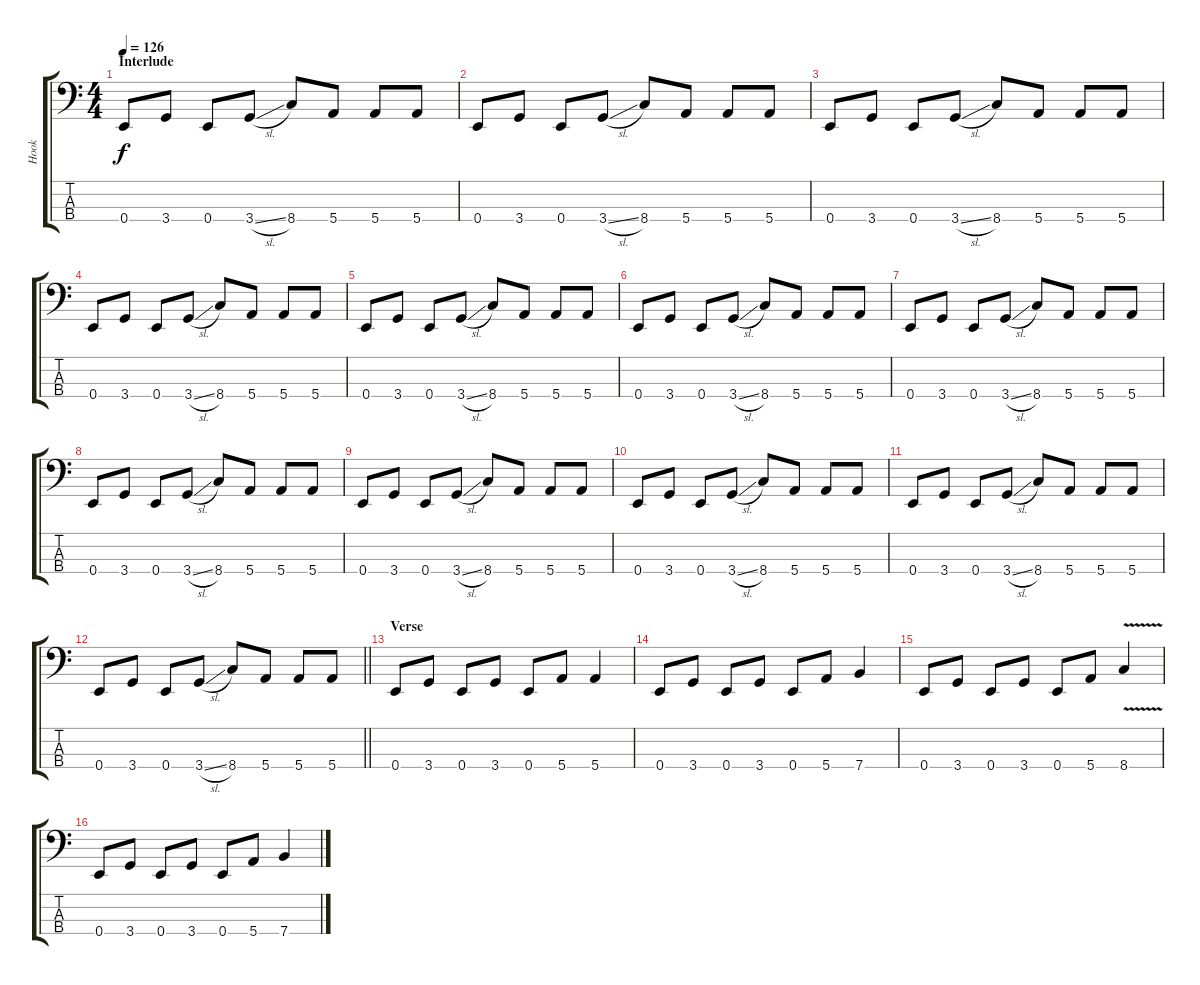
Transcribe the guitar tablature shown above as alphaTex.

\track ("Hook" "Hook") {instrument electricbasspick}
\staff {score tabs}
\tuning (G2 D2 A1 E1) {hide}
\ts (4 4)
\section ("" "Interlude")
\tempo 126
\clef f4
\ks c
0.4.8{dy f} 3.4.8 0.4.8 3.4{sl}.8 8.4.8 5.4.8 5.4.8 5.4.8 |
0.4.8 3.4.8 0.4.8 3.4{sl}.8 8.4.8 5.4.8 5.4.8 5.4.8 |
0.4.8 3.4.8 0.4.8 3.4{sl}.8 8.4.8 5.4.8 5.4.8 5.4.8 |
0.4.8 3.4.8 0.4.8 3.4{sl}.8 8.4.8 5.4.8 5.4.8 5.4.8 |
0.4.8 3.4.8 0.4.8 3.4{sl}.8 8.4.8 5.4.8 5.4.8 5.4.8 |
0.4.8 3.4.8 0.4.8 3.4{sl}.8 8.4.8 5.4.8 5.4.8 5.4.8 |
0.4.8 3.4.8 0.4.8 3.4{sl}.8 8.4.8 5.4.8 5.4.8 5.4.8 |
0.4.8 3.4.8 0.4.8 3.4{sl}.8 8.4.8 5.4.8 5.4.8 5.4.8 |
0.4.8 3.4.8 0.4.8 3.4{sl}.8 8.4.8 5.4.8 5.4.8 5.4.8 |
0.4.8 3.4.8 0.4.8 3.4{sl}.8 8.4.8 5.4.8 5.4.8 5.4.8 |
0.4.8 3.4.8 0.4.8 3.4{sl}.8 8.4.8 5.4.8 5.4.8 5.4.8 |
\barLineRight lightlight
0.4.8 3.4.8 0.4.8 3.4{sl}.8 8.4.8 5.4.8 5.4.8 5.4.8 |
\section ("" "Verse")
0.4.8 3.4.8 0.4.8 3.4.8 0.4.8 5.4.8 5.4.4 |
0.4.8 3.4.8 0.4.8 3.4.8 0.4.8 5.4.8 7.4.4 |
0.4.8 3.4.8 0.4.8 3.4.8 0.4.8 5.4.8 8.4{v}.4 |
0.4.8 3.4.8 0.4.8 3.4.8 0.4.8 5.4.8 7.4.4
